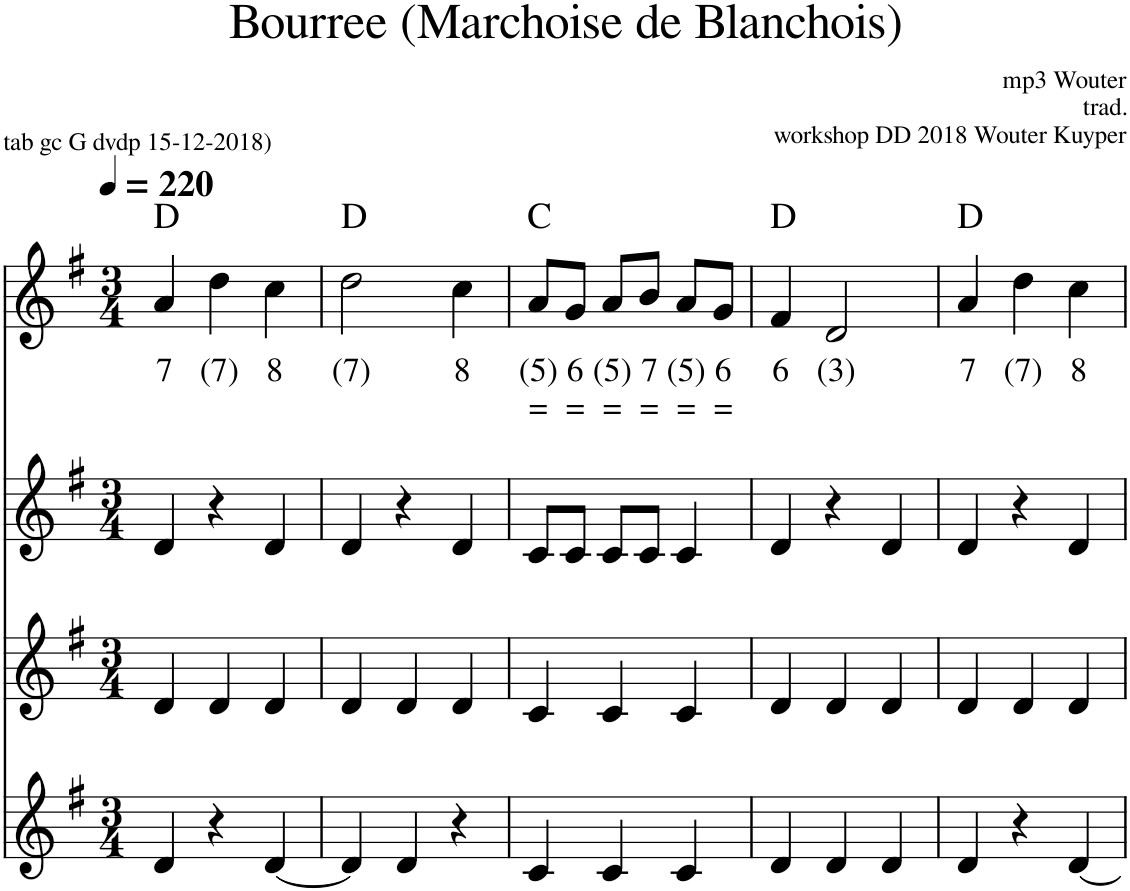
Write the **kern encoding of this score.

**kern	**kern	**kern	**kern	**text	**text	**harte
*part4	*part3	*part2	*part1	*part1	*part1	*part1
*staff4	*staff3	*staff2	*staff1	*staff1	*staff1	*
*I"Stem	*I"Stem	*I"Stem	*I"Stem	*	*	*
*clefG2	*clefG2	*clefG2	*clefG2	*	*	*
*k[f#]	*k[f#]	*k[f#]	*k[f#]	*	*	*
*M3/4	*M3/4	*M3/4	*M3/4	*	*	*
*MM220	*MM220	*MM220	*MM220	*	*	*
=1	=1	=1	=1	=1	=1	=1
!	!	!	!	!LO:LY:b	!	!
4d/	4d/	4d/	4a/	7	.	D:maj
!	!	!	!	!LO:LY:b	!	!
4r	4d/	4r	4dd\	(7)	.	.
!	!	!	!	!LO:LY:b	!	!
[4d/	4d/	4d/	4cc\	8	.	.
=2	=2	=2	=2	=2	=2	=2
!	!	!	!	!LO:LY:b	!	!
4d/]	4d/	4d/	2dd\	(7)	.	D:maj
4d/	4d/	4r	.	.	.	.
!	!	!	!	!LO:LY:b	!	!
4r	4d/	4d/	4cc\	8	.	.
=3	=3	=3	=3	=3	=3	=3
!	!	!	!	!LO:LY:b	!LO:LY:b	!
4c/	4c/	8c/L	8a/L	(5)	=	C:maj
!	!	!	!	!LO:LY:b	!LO:LY:b	!
.	.	8c/J	8g/J	6	=	.
!	!	!	!	!LO:LY:b	!LO:LY:b	!
4c/	4c/	8c/L	8a/L	(5)	=	.
!	!	!	!	!LO:LY:b	!LO:LY:b	!
.	.	8c/J	8b/J	7	=	.
!	!	!	!	!LO:LY:b	!LO:LY:b	!
4c/	4c/	4c/	8a/L	(5)	=	.
!	!	!	!	!LO:LY:b	!LO:LY:b	!
.	.	.	8g/J	6	=	.
=4	=4	=4	=4	=4	=4	=4
!	!	!	!	!LO:LY:b	!	!
4d/	4d/	4d/	4f#/	6	.	D:maj
!	!	!	!	!LO:LY:b	!	!
4d/	4d/	4r	2d/	(3)	.	.
4d/	4d/	4d/	.	.	.	.
=5	=5	=5	=5	=5	=5	=5
!	!	!	!	!LO:LY:b	!	!
4d/	4d/	4d/	4a/	7	.	D:maj
!	!	!	!	!LO:LY:b	!	!
4r	4d/	4r	4dd\	(7)	.	.
!	!	!	!	!LO:LY:b	!	!
[4d/	4d/	4d/	4cc\	8	.	.
=	=	=	=	=	=	=
*-	*-	*-	*-	*-	*-	*-
